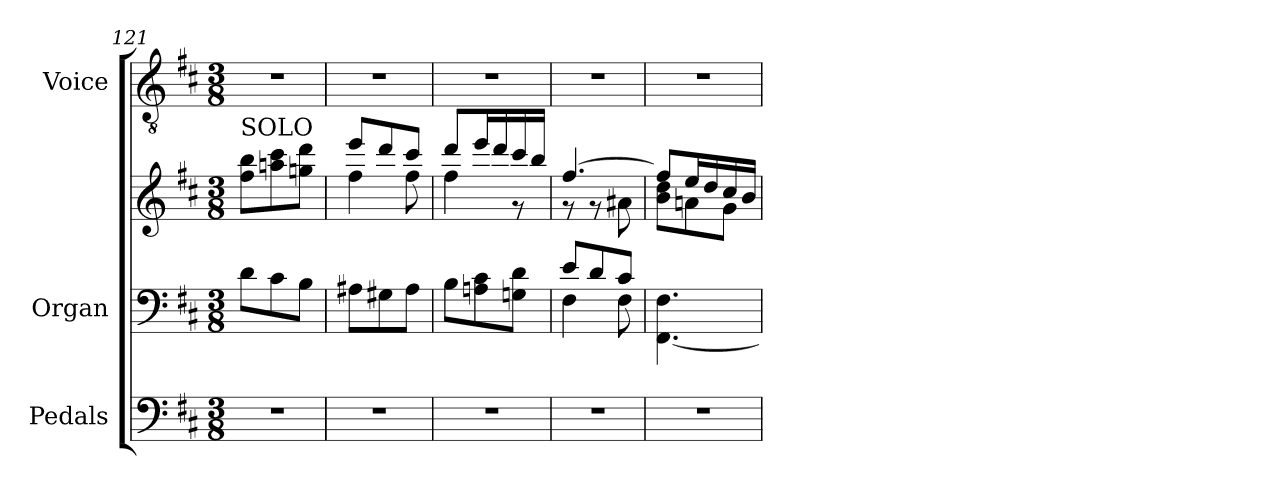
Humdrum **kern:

**kern	**kern	**kern	**kern
*part3	*part2	*part2	*part1
*staff4	*staff3	*staff2	*staff1
*I"Pedals	*I"Organ	*	*I"Voice
*I'Ped.	*I'Org.	*	*I'Voice
!!LO:LB:g=z
*clefF4	*clefF4	*clefG2	*clefGv2
*	*	*	*ITrd7c12
*k[f#c#]	*k[f#c#]	*k[f#c#]	*k[f#c#]
*b:	*b:	*b:	*b:
*M3/8	*M3/8	*M3/8	*M3/8
=121	=121	=121	=121
!	!	!LO:TX:a:t=SOLO	!
!LO:N:vis=1	!	!	!LO:N:vis=1
4.r	8di\L	8ff#i\ 8bbiL	4.r
.	8c#i\	8aani\ 8ccc#i	.
.	8Bi\J	8ggni\ 8dddiJ	.
=122	=122	=122	=122
!LO:N:vis=1	!	!	!LO:N:vis=1
*	*	*^	*
4.r	8A#Xi\L	8eeei/L	4ff#i\	4.r
.	8G#Xi\	8dddi/	.	.
.	8A#i\J	8ccc#i/J	8ff#i\	.
=123	=123	=123	=123	=123
!LO:N:vis=1	!	!	!	!LO:N:vis=1
4.r	8Bi\L	8dddi/L	4ff#i\	4.r
.	8Ani\ 8c#i	16eeei/L	.	.
.	.	16dddi/	.	.
.	8Gni\ 8diJ	16ccc#i/	8r	.
.	.	16bbi/JJ	.	.
=124	=124	=124	=124	=124
!LO:N:vis=1	!	!	!	!LO:N:vis=1
*	*^	*	*	*
4.r	8ei/L	4F#i\	[>4.ff#i/	8r	4.r
.	8di/	.	.	8r	.
.	8c#i/J	8F#i\	.	8a#Xi\	.
=125	=125	=125	=125	=125	=125
!LO:N:vis=1	!	!	!	!	!LO:N:vis=1
*	*v	*v	*	*	*
4.r	[<4.FF#i\ 4.F#i	8ff#i/L]	8bi\ 8ddiL	4.r
.	.	16eei/L	8ani\	.
.	.	16ddi/	.	.
.	.	16cc#i/	8gi\J	.
.	.	16bi/JJ	.	.
*	*	*v	*v	*
=	=	=	=
*-	*-	*-	*-
